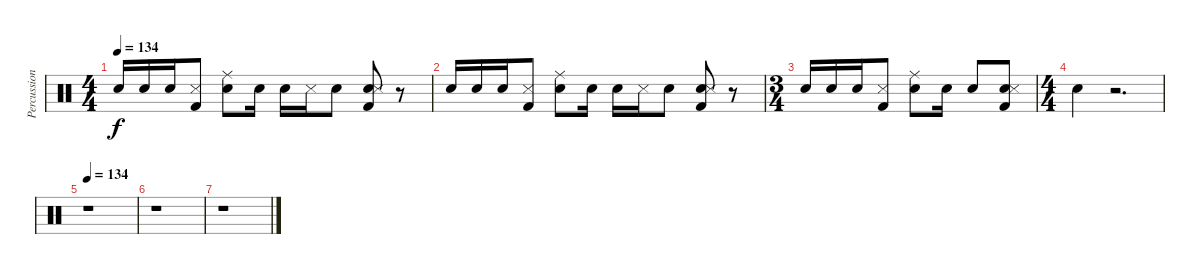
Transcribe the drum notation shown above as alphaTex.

\track ("Percussion" "Percussion") {instrument percussion}
\staff {score}
\articulation defaults
\ts (4 4)
\tempo 134
\clef neutral
\ks c "Snare (hit) 2".16{dy f} "Electric Snare (hit)".16 "Snare (hit) 2".16
("Snare (side stick) 3" "Kick (hit) 2").8 ("Ride (middle)" "Snare (hit) 2").8 "Snare (hit) 2".16 "Electric Snare (hit)".16 "Snare (side stick) 3".16 "Snare (hit) 2".8 ("Kick (hit) 2" "Snare (hit) 2" "Snare (side stick) 3").8 r.8 |
"Snare (hit) 2".16 "Electric Snare (hit)".16 "Snare (hit) 2".16 ("Snare (side stick) 3" "Kick (hit) 2").8 ("Ride (middle)" "Snare (hit) 2").8 "Snare (hit) 2".16 "Electric Snare (hit)".16 "Snare (side stick) 3".16 "Snare (hit) 2".8 ("Kick (hit) 2" "Snare (hit) 2" "Snare (side stick) 3").8 r.8 |
\ts (3 4)
"Snare (hit) 2".16 "Electric Snare (hit)".16 "Snare (hit) 2".16 ("Snare (side stick) 3" "Kick (hit) 2").8 ("Ride (middle)" "Snare (hit) 2").8 "Snare (hit) 2".16 "Electric Snare (hit)".8 ("Kick (hit) 2" "Snare (hit) 2" "Snare (side stick) 3").8 |
\ts (4 4)
"Electric Snare (hit)".4 r.2{d} |
\tempo 134
r.1 |
r.1 |
r.1
